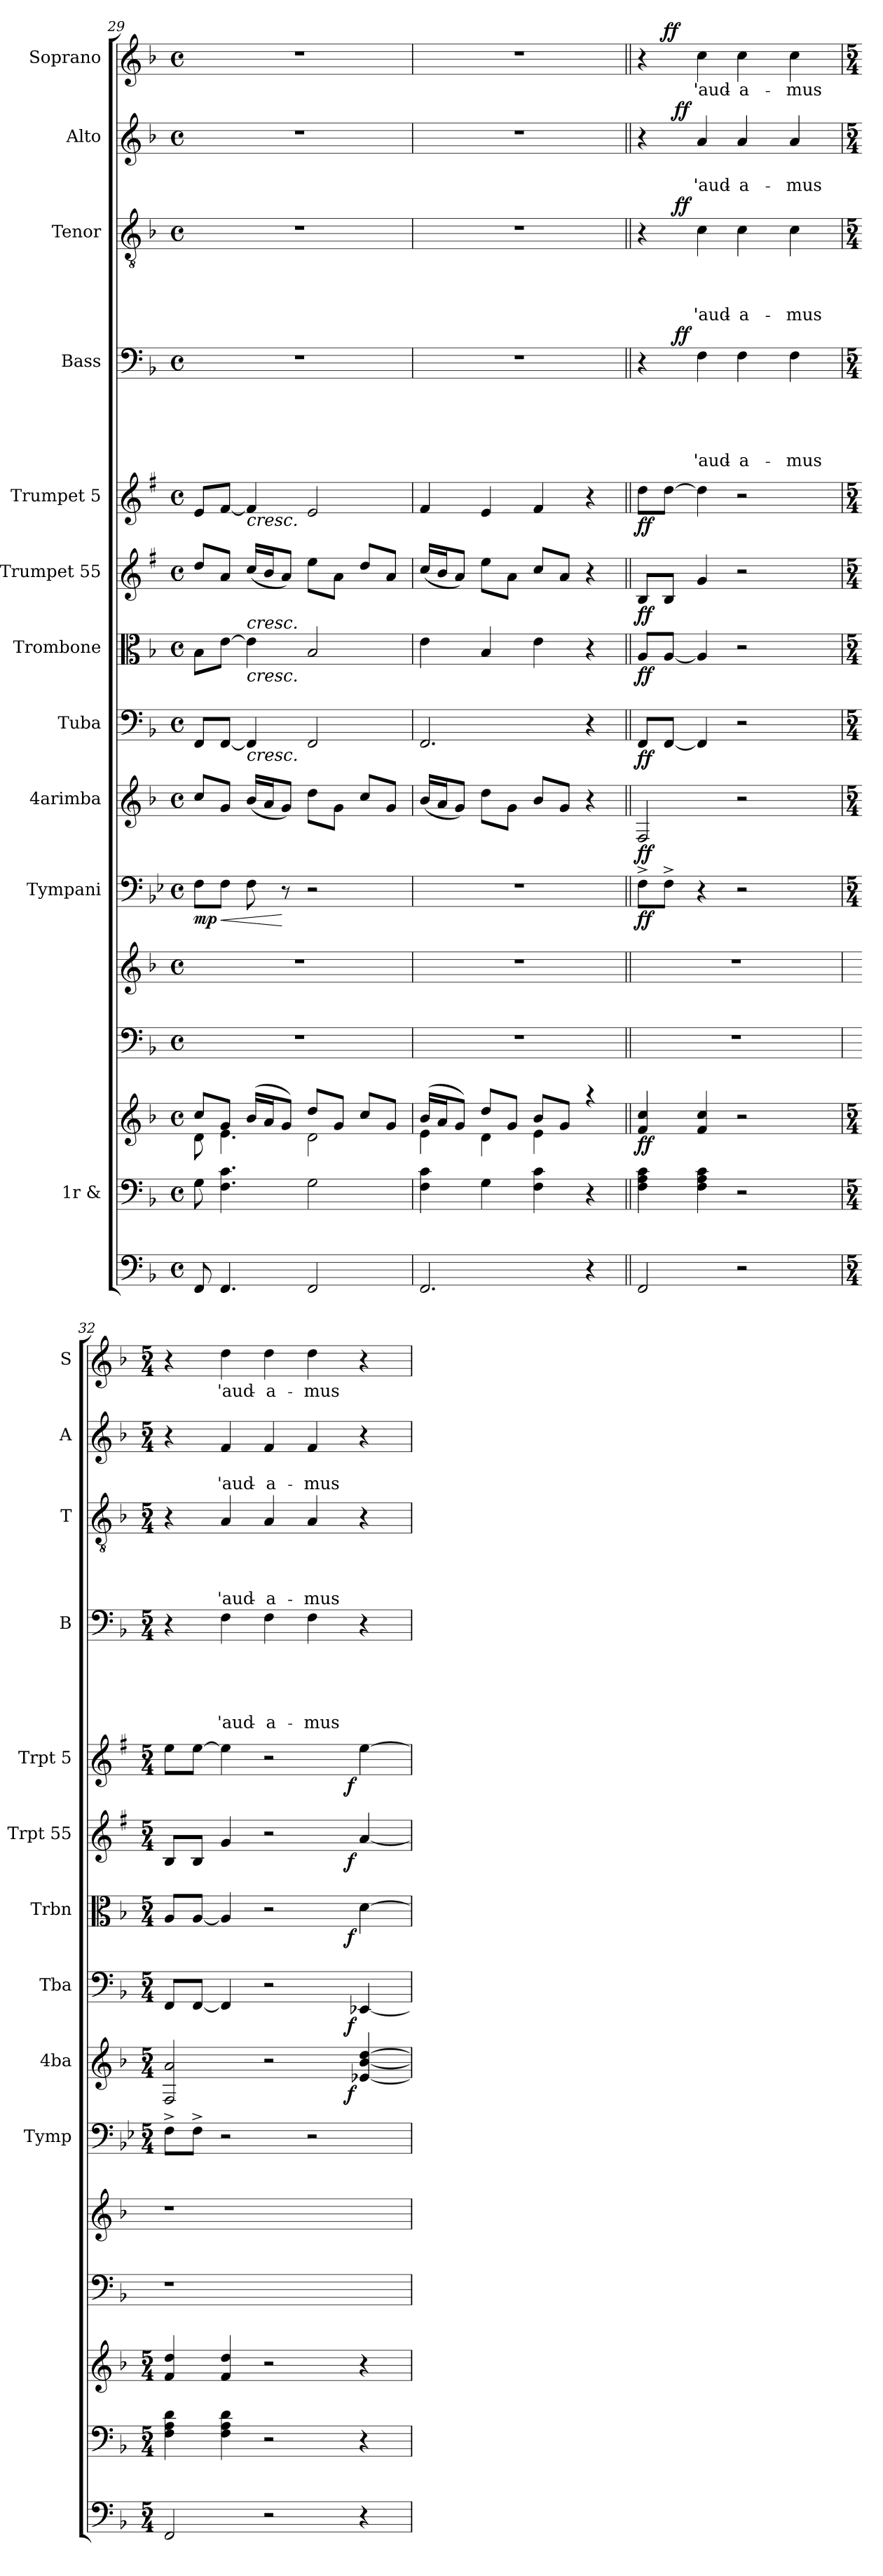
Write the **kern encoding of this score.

**kern	**kern	**kern	**dynam	**kern	**kern	**kern	**dynam	**kern	**dynam	**kern	**dynam	**kern	**dynam	**kern	**dynam	**kern	**dynam	**kern	**text	**text	**text	**text	**text	**dynam	**kern	**text	**text	**text	**text	**dynam	**kern	**text	**text	**dynam	**kern	**text	**dynam
*part14	*part13	*part13	*part13	*part12	*part11	*part10	*part10	*part9	*part9	*part8	*part8	*part7	*part7	*part6	*part6	*part5	*part5	*part4	*part4	*part4	*part4	*part4	*part4	*part4	*part3	*part3	*part3	*part3	*part3	*part3	*part2	*part2	*part2	*part2	*part1	*part1	*part1
*staff15	*staff14	*staff13	*staff13/14	*staff12	*staff11	*staff10	*staff10	*staff9	*staff9	*staff8	*staff8	*staff7	*staff7	*staff6	*staff6	*staff5	*staff5	*staff4	*staff4	*staff4	*staff4	*staff4	*staff4	*staff4	*staff3	*staff3	*staff3	*staff3	*staff3	*staff3	*staff2	*staff2	*staff2	*staff2	*staff1	*staff1	*staff1
*	*I"1r &	*	*	*	*	*I"Tympani	*	*I"4arimba	*	*I"Tuba	*	*I"Trombone	*	*I"Trumpet 55	*	*I"Trumpet 5	*	*I"Bass	*	*	*	*	*	*	*I"Tenor	*	*	*	*	*	*I"Alto	*	*	*	*I"Soprano	*	*
*	*	*	*	*	*	*I'Tymp	*	*I'4ba	*	*I'Tba	*	*I'Trbn	*	*I'Trpt 55	*	*I'Trpt 5	*	*I'B	*	*	*	*	*	*	*I'T	*	*	*	*	*	*I'A	*	*	*	*I'S	*	*
*clefF4	*clefF4	*clefG2	*	*clefF4	*clefG2	*clefF4	*	*clefG2	*	*clefF4	*	*clefC3	*	*clefG2	*	*clefG2	*	*clefF4	*	*	*	*	*	*	*clefGv2	*	*	*	*	*	*clefG2	*	*	*	*clefG2	*	*
*	*	*	*	*	*	*	*	*	*	*	*	*	*	*ITrd1c2	*	*ITrd1c2	*	*	*	*	*	*	*	*	*	*	*	*	*	*	*	*	*	*	*	*	*
*k[b-]	*k[b-]	*k[b-]	*	*k[b-]	*k[b-]	*k[b-e-]	*	*k[b-]	*	*k[b-]	*	*k[b-]	*	*k[b-]	*	*k[b-]	*	*k[b-]	*	*	*	*	*	*	*k[b-]	*	*	*	*	*	*k[b-]	*	*	*	*k[b-]	*	*
*F:	*F:	*F:	*	*F:	*F:	*B-:	*	*F:	*	*F:	*	*F:	*	*F:	*	*F:	*	*F:	*	*	*	*	*	*	*F:	*	*	*	*	*	*F:	*	*	*	*F:	*	*
*M4/4	*M4/4	*M4/4	*	*M4/4	*M4/4	*M4/4	*	*M4/4	*	*M4/4	*	*M4/4	*	*M4/4	*	*M4/4	*	*M4/4	*	*	*	*	*	*	*M4/4	*	*	*	*	*	*M4/4	*	*	*	*M4/4	*	*
*met(c)	*met(c)	*met(c)	*	*met(c)	*met(c)	*met(c)	*	*met(c)	*	*met(c)	*	*met(c)	*	*met(c)	*	*met(c)	*	*met(c)	*	*	*	*	*	*	*met(c)	*	*	*	*	*	*met(c)	*	*	*	*met(c)	*	*
=29	=29	=29	=29	=29	=29	=29	=29	=29	=29	=29	=29	=29	=29	=29	=29	=29	=29	=29	=29	=29	=29	=29	=29	=29	=29	=29	=29	=29	=29	=29	=29	=29	=29	=29	=29	=29	=29
*	*	*^	*	*	*	*	*	*	*	*	*	*	*	*	*	*	*	*	*	*	*	*	*	*	*	*	*	*	*	*	*	*	*	*	*	*	*
!	!	!	!	!	!	!	!	!LO:DY:b	!	!	!	!	!	!	!	!	!	!	!	!	!	!	!	!	!	!	!	!	!	!	!	!	!	!	!	!	!	!
8FF/	8G\	8cc/L	8d\	.	1r	1r	8F\L	mp	8cc/L	.	8FF/L	.	8B-\L	.	8cc/L	.	8d/L	.	1r	.	.	.	.	.	.	1r	.	.	.	.	.	1r	.	.	.	1r	.	.
!	!	!	!	!	!	!	!	!LO:HP:b	!	!	!	!	!	!	!	!	!	!	!	!	!	!	!	!	!	!	!	!	!	!	!	!	!	!	!	!	!	!
4.FF/	4.F\ 4.c\	8g/J	4.e\	.	.	.	8F\J	<	8g/J	.	[<8FF/J	.	[>8e\J	.	8g/J	.	[<8e/J	.	.	.	.	.	.	.	.	.	.	.	.	.	.	.	.	.	.	.	.	.
!	!	!	!	!	!	!	!	!	!	!	!	!	!	!	!	!	!LO:TX:b:i:t=cresc.	!	!	!	!	!	!	!	!	!	!	!	!	!	!	!	!	!	!	!	!	!
!	!	!	!	!	!	!	!	!	!	!	!	!	!LO:TX:a:i:t=cresc.	!	!	!	!	!	!	!	!	!	!	!	!	!	!	!	!	!	!	!	!	!	!	!	!	!
!	!	!	!	!	!	!	!	!	!	!	!	!	!LO:TX:b:i:t=cresc.	!	!	!	!	!	!	!	!	!	!	!	!	!	!	!	!	!	!	!	!	!	!	!	!	!
!	!	!	!	!	!	!	!	!	!	!	!LO:TX:b:i:t=cresc.	!	!	!	!	!	!	!	!	!	!	!	!	!	!	!	!	!	!	!	!	!	!	!	!	!	!	!
.	.	(>16b-/LL	.	.	.	.	8F\	.	(<16b-/LL	.	4FF/]	.	4e\]	.	(<16b-/LL	.	4e/]	.	.	.	.	.	.	.	.	.	.	.	.	.	.	.	.	.	.	.	.	.
.	.	16a/J	.	.	.	.	.	.	16a/J	.	.	.	.	.	16a/J	.	.	.	.	.	.	.	.	.	.	.	.	.	.	.	.	.	.	.	.	.	.	.
.	.	8g/J)	.	.	.	.	8r	[	8g/J)	.	.	.	.	.	8g/J)	.	.	.	.	.	.	.	.	.	.	.	.	.	.	.	.	.	.	.	.	.	.	.
2FF/	2G\	8dd/L	2d\	.	.	.	2r	.	8dd\L	.	2FF/	.	2B-/	.	8dd\L	.	2d/	.	.	.	.	.	.	.	.	.	.	.	.	.	.	.	.	.	.	.	.	.
.	.	8g/J	.	.	.	.	.	.	8g\J	.	.	.	.	.	8g\J	.	.	.	.	.	.	.	.	.	.	.	.	.	.	.	.	.	.	.	.	.	.	.
.	.	8cc/L	.	.	.	.	.	.	8cc/L	.	.	.	.	.	8cc/L	.	.	.	.	.	.	.	.	.	.	.	.	.	.	.	.	.	.	.	.	.	.	.
.	.	8g/J	.	.	.	.	.	.	8g/J	.	.	.	.	.	8g/J	.	.	.	.	.	.	.	.	.	.	.	.	.	.	.	.	.	.	.	.	.	.	.
=30	=30	=30	=30	=30	=30	=30	=30	=30	=30	=30	=30	=30	=30	=30	=30	=30	=30	=30	=30	=30	=30	=30	=30	=30	=30	=30	=30	=30	=30	=30	=30	=30	=30	=30	=30	=30	=30	=30
2.FF/	4F\ 4c\	(>16b-/LL	4e\	.	1r	1r	1r	.	(<16b-/LL	.	2.FF/	.	4e\	.	(<16b-/LL	.	4e/	.	1r	.	.	.	.	.	.	1r	.	.	.	.	.	1r	.	.	.	1r	.	.
.	.	16a/J	.	.	.	.	.	.	16a/J	.	.	.	.	.	16a/J	.	.	.	.	.	.	.	.	.	.	.	.	.	.	.	.	.	.	.	.	.	.	.
.	.	8g/J)	.	.	.	.	.	.	8g/J)	.	.	.	.	.	8g/J)	.	.	.	.	.	.	.	.	.	.	.	.	.	.	.	.	.	.	.	.	.	.	.
.	4G\	8dd/L	4d\	.	.	.	.	.	8dd\L	.	.	.	4B-/	.	8dd\L	.	4d/	.	.	.	.	.	.	.	.	.	.	.	.	.	.	.	.	.	.	.	.	.
.	.	8g/J	.	.	.	.	.	.	8g\J	.	.	.	.	.	8g\J	.	.	.	.	.	.	.	.	.	.	.	.	.	.	.	.	.	.	.	.	.	.	.
.	4F\ 4c\	8b-/L	4e\	.	.	.	.	.	8b-/L	.	.	.	4e\	.	8b-/L	.	4e/	.	.	.	.	.	.	.	.	.	.	.	.	.	.	.	.	.	.	.	.	.
.	.	8g/J	.	.	.	.	.	.	8g/J	.	.	.	.	.	8g/J	.	.	.	.	.	.	.	.	.	.	.	.	.	.	.	.	.	.	.	.	.	.	.
4r	4rC	4raa	4ryy	.	.	.	.	.	4r	.	4r	.	4r	.	4r	.	4r	.	.	.	.	.	.	.	.	.	.	.	.	.	.	.	.	.	.	.	.	.
=31||	=31||	=31||	=31||	=31||	=31||	=31||	=31||	=31||	=31||	=31||	=31||	=31||	=31||	=31||	=31||	=31||	=31||	=31||	=31||	=31||	=31||	=31||	=31||	=31||	=31||	=31||	=31||	=31||	=31||	=31||	=31||	=31||	=31||	=31||	=31||	=31||	=31||	=31||
!	!	!	!	!LO:DY:b	!	!	!	!LO:DY:b	!	!LO:DY:b	!	!LO:DY:b	!	!LO:DY:b	!	!LO:DY:b	!	!LO:DY:b	!	!	!	!	!	!	!	!	!	!	!	!	!	!	!	!	!	!	!	!
*	*	*v	*v	*	*	*	*	*	*	*	*	*	*	*	*	*	*	*	*^	*	*	*	*	*	*	*^	*	*	*	*	*	*^	*	*	*	*^	*	*
2FF/	4F\ 4A\ 4c\	4f/ 4cc/	ff	1r	1r	8F^>\L	ff	2F/	ff	8FF/L	ff	8A/L	ff	8A/L	ff	8cc\L	ff	4r	8ryy	.	.	.	.	.	.	4r	8ryy	.	.	.	.	.	4r	8ryy	.	.	.	4r	8ryy	.	.
!	!	!	!	!	!	!	!	!	!	!	!	!	!	!	!	!	!	!	!	!	!	!	!	!	!	!	!	!	!	!	!	!	!	!	!	!	!	!	!	!	!LO:DY:a
.	.	.	.	.	.	8F^>\J	.	.	.	[<8FF/J	.	[<8A/J	.	8A/J	.	[>8cc\J	.	.	32ryy	.	.	.	.	.	.	.	32ryy	.	.	.	.	.	.	32ryy	.	.	.	.	2..ryy	.	ff
!	!	!	!	!	!	!	!	!	!	!	!	!	!	!	!	!	!	!	!	!	!	!	!	!	!LO:DY:a	!	!	!	!	!	!	!LO:DY:a	!	!	!	!	!LO:DY:a	!	!	!	!
.	.	.	.	.	.	.	.	.	.	.	.	.	.	.	.	.	.	.	2ryy	.	.	.	.	.	ff	.	2ryy	.	.	.	.	ff	.	2ryy	.	.	ff	.	.	.	.
!	!	!	!	!	!	!	!	!	!	!	!	!	!	!	!	!	!	!	!	!	!	!	!	!LO:LY:b	!	!	!	!	!	!	!LO:LY:b	!	!	!	!	!LO:LY:b	!	!	!	!LO:LY:b	!
.	4F\ 4A\ 4c\	4f/ 4cc/	.	.	.	4r	.	.	.	4FF/]	.	4A/]	.	4f/	.	4cc\]	.	4F\	.	.	.	.	.	'aud-	.	4c\	.	.	.	.	'aud-	.	4a/	.	.	'aud-	.	4cc\	.	'aud-	.
!	!	!	!	!	!	!	!	!	!	!	!	!	!	!	!	!	!	!	!	!	!	!	!	!LO:LY:b:rj	!	!	!	!	!	!	!LO:LY:b:rj	!	!	!	!	!LO:LY:b:rj	!	!	!	!LO:LY:b:rj	!
2r	2r	2r	.	.	.	2r	.	2r	.	2r	.	2r	.	2r	.	2r	.	4F\	.	.	.	.	.	-a-	.	4c\	.	.	.	.	-a-	.	4a/	.	.	-a-	.	4cc\	.	-a-	.
.	.	.	.	.	.	.	.	.	.	.	.	.	.	.	.	.	.	.	4ryy	.	.	.	.	.	.	.	4ryy	.	.	.	.	.	.	4ryy	.	.	.	.	.	.	.
!	!	!	!	!	!	!	!	!	!	!	!	!	!	!	!	!	!	!	!	!	!	!	!	!LO:LY:b	!	!	!	!	!	!	!LO:LY:b	!	!	!	!	!LO:LY:b	!	!	!	!LO:LY:b	!
.	.	.	.	.	.	.	.	.	.	.	.	.	.	.	.	.	.	4F\	.	.	.	.	.	-mus	.	4c\	.	.	.	.	-mus	.	4a/	.	.	-mus	.	4cc\	.	-mus	.
.	.	.	.	.	.	.	.	.	.	.	.	.	.	.	.	.	.	.	16.ryy	.	.	.	.	.	.	.	16.ryy	.	.	.	.	.	.	16.ryy	.	.	.	.	.	.	.
*	*	*	*	*	*	*	*	*	*	*	*	*	*	*	*	*	*	*v	*v	*	*	*	*	*	*	*	*	*	*	*	*	*	*v	*v	*	*	*	*v	*v	*	*
*	*	*	*	*	*	*	*	*	*	*	*	*	*	*	*	*	*	*	*	*	*	*	*	*	*v	*v	*	*	*	*	*	*	*	*	*	*	*	*
=32	=32	=32	=32	=32	=32	=32	=32	=32	=32	=32	=32	=32	=32	=32	=32	=32	=32	=32	=32	=32	=32	=32	=32	=32	=32	=32	=32	=32	=32	=32	=32	=32	=32	=32	=32	=32	=32
*M5/4	*M5/4	*M5/4	*	*	*	*M5/4	*	*M5/4	*	*M5/4	*	*M5/4	*	*M5/4	*	*M5/4	*	*M5/4	*	*	*	*	*	*	*M5/4	*	*	*	*	*	*M5/4	*	*	*	*M5/4	*	*
*	*	*	*	*	*	*	*	*^	*	*^	*	*^	*	*^	*	*^	*	*	*	*	*	*	*	*	*	*	*	*	*	*	*	*	*	*	*	*	*
2FF/	4F\ 4A\ 4d\	4f/ 4dd/	.	1r	1r	8F^>\L	.	2F/ 2a/	2ryy	.	8FF/L	2ryy	.	8A/L	2ryy	.	8A/L	2ryy	.	8dd\L	2ryy	.	4r	.	.	.	.	.	.	4r	.	.	.	.	.	4r	.	.	.	4r	.	.
.	.	.	.	.	.	8F^>\J	.	.	.	.	[<8FF/J	.	.	[<8A/J	.	.	8A/J	.	.	[>8dd\J	.	.	.	.	.	.	.	.	.	.	.	.	.	.	.	.	.	.	.	.	.	.
!	!	!	!	!	!	!	!	!	!	!	!	!	!	!	!	!	!	!	!	!	!	!	!	!	!	!	!	!LO:LY:b	!	!	!	!	!	!LO:LY:b	!	!	!	!LO:LY:b	!	!	!LO:LY:b	!
.	4F\ 4A\ 4d\	4f/ 4dd/	.	.	.	2r	.	.	.	.	4FF/]	.	.	4A/]	.	.	4f/	.	.	4dd\]	.	.	4F\	.	.	.	.	'aud-	.	4A/	.	.	.	'aud-	.	4f/	.	'aud-	.	4dd\	'aud-	.
!	!	!	!	!	!	!	!	!	!	!	!	!	!	!	!	!	!	!	!	!	!	!	!	!	!	!	!	!LO:LY:b:rj	!	!	!	!	!	!LO:LY:b:rj	!	!	!	!LO:LY:b:rj	!	!	!LO:LY:b:rj	!
2r	2r	2r	.	.	.	.	.	2r	4...ryy	.	2r	4...ryy	.	2r	4...ryy	.	2r	4...ryy	.	2r	4...ryy	.	4F\	.	.	.	.	-a-	.	4A/	.	.	.	-a-	.	4f/	.	-a-	.	4dd\	-a-	.
!	!	!	!	!	!	!	!	!	!	!	!	!	!	!	!	!	!	!	!	!	!	!	!	!	!	!	!	!LO:LY:b	!	!	!	!	!	!LO:LY:b	!	!	!	!LO:LY:b	!	!	!LO:LY:b	!
.	.	.	.	.	.	2r	.	.	.	.	.	.	.	.	.	.	.	.	.	.	.	.	4F\	.	.	.	.	-mus	.	4A/	.	.	.	-mus	.	4f/	.	-mus	.	4dd\	-mus	.
!	!	!	!	!	!	!	!	!	!	!LO:DY:b	!	!	!LO:DY:b	!	!	!LO:DY:b	!	!	!LO:DY:b	!	!	!LO:DY:b	!	!	!	!	!	!	!	!	!	!	!	!	!	!	!	!	!	!	!	!
.	.	.	.	.	.	.	.	.	4ryy	f	.	4ryy	f	.	4ryy	f	.	4ryy	f	.	4ryy	f	.	.	.	.	.	.	.	.	.	.	.	.	.	.	.	.	.	.	.	.
4r	4r	4r	.	4ryy	4ryy	.	.	[<4e-X/ [>4b-/ [>4dd/	.	.	[<4EE-X/	.	.	[>4d\	.	.	[<4g/	.	.	[>4dd\	.	.	4r	.	.	.	.	.	.	4r	.	.	.	.	.	4r	.	.	.	4r	.	.
.	.	.	.	.	.	.	.	.	32ryy	.	.	32ryy	.	.	32ryy	.	.	32ryy	.	.	32ryy	.	.	.	.	.	.	.	.	.	.	.	.	.	.	.	.	.	.	.	.	.
*	*	*	*	*	*	*	*	*v	*v	*	*	*	*	*v	*v	*	*v	*v	*	*v	*v	*	*	*	*	*	*	*	*	*	*	*	*	*	*	*	*	*	*	*	*	*
*	*	*	*	*	*	*	*	*	*	*v	*v	*	*	*	*	*	*	*	*	*	*	*	*	*	*	*	*	*	*	*	*	*	*	*	*	*	*	*
=	=	=	=	=	=	=	=	=	=	=	=	=	=	=	=	=	=	=	=	=	=	=	=	=	=	=	=	=	=	=	=	=	=	=	=	=	=
*-	*-	*-	*-	*-	*-	*-	*-	*-	*-	*-	*-	*-	*-	*-	*-	*-	*-	*-	*-	*-	*-	*-	*-	*-	*-	*-	*-	*-	*-	*-	*-	*-	*-	*-	*-	*-	*-
